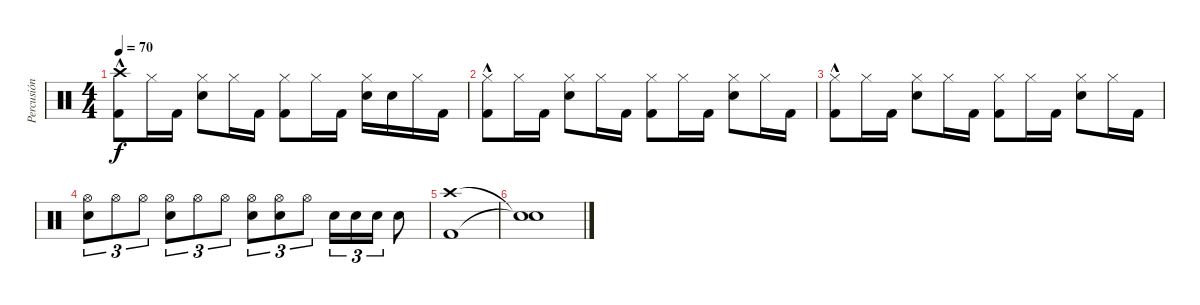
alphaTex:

\track ("Percusión" "Percusión") {instrument percussion}
\staff {score}
\articulation defaults
\ts (4 4)
\tempo 70
\clef neutral
\ks c
("Crash high (hit)" "Kick (hit) 2"{hac}).8{dy f} "Hi-Hat (closed)".16 "Kick (hit) 2".16 ("Hi-Hat (closed)" "Snare (hit) 2").8 "Hi-Hat (closed)".16 "Kick (hit) 2".16 ("Hi-Hat (closed)" "Kick (hit) 2").8 "Hi-Hat (closed)".16 "Kick (hit) 2".16 ("Hi-Hat (closed)" "Snare (hit) 2").16 "Snare (hit) 2".16 "Hi-Hat (closed)".16 "Kick (hit) 2".16 |
("Hi-Hat (closed)" "Kick (hit) 2"{hac}).8 "Hi-Hat (closed)".16 "Kick (hit) 2".16 ("Hi-Hat (closed)" "Snare (hit) 2").8 "Hi-Hat (closed)".16 "Kick (hit) 2".16 ("Hi-Hat (closed)" "Kick (hit) 2").8 "Hi-Hat (closed)".16 "Kick (hit) 2".16 ("Hi-Hat (closed)" "Snare (hit) 2").8 "Hi-Hat (closed)".16 "Kick (hit) 2".16 |
("Hi-Hat (closed)" "Kick (hit) 2"{hac}).8 "Hi-Hat (closed)".16 "Kick (hit) 2".16 ("Hi-Hat (closed)" "Snare (hit) 2").8 "Hi-Hat (closed)".16 "Kick (hit) 2".16 ("Hi-Hat (closed)" "Kick (hit) 2").8 "Hi-Hat (closed)".16 "Kick (hit) 2".16 ("Hi-Hat (closed)" "Snare (hit) 2").8 "Hi-Hat (closed)".16 "Kick (hit) 2".16 |
("Hi-Hat (open)" "Snare (hit) 2").8{tu (3 2)} "Hi-Hat (open)".8{tu (3 2)} "Hi-Hat (open)".8{tu (3 2)} ("Hi-Hat (open)" "Snare (hit) 2").8{tu (3 2)} "Hi-Hat (open)".8{tu (3 2)} "Hi-Hat (open)".8{tu (3 2)} ("Hi-Hat (open)" "Snare (hit) 2").8{tu (3 2)} ("Hi-Hat (open)" "Snare (hit) 2").8{tu (3 2)} "Hi-Hat (open)".8{tu (3 2)} "Snare (hit) 2".16{tu (3 2)} "Snare (hit) 2".16{tu (3 2)} "Snare (hit) 2".16{tu (3 2)} "Snare (hit) 2".8 |
("Crash high (hit)" "Kick (hit) 2").1 |
("Snare (hit)"{t} "Snare (hit)"{t}).1
